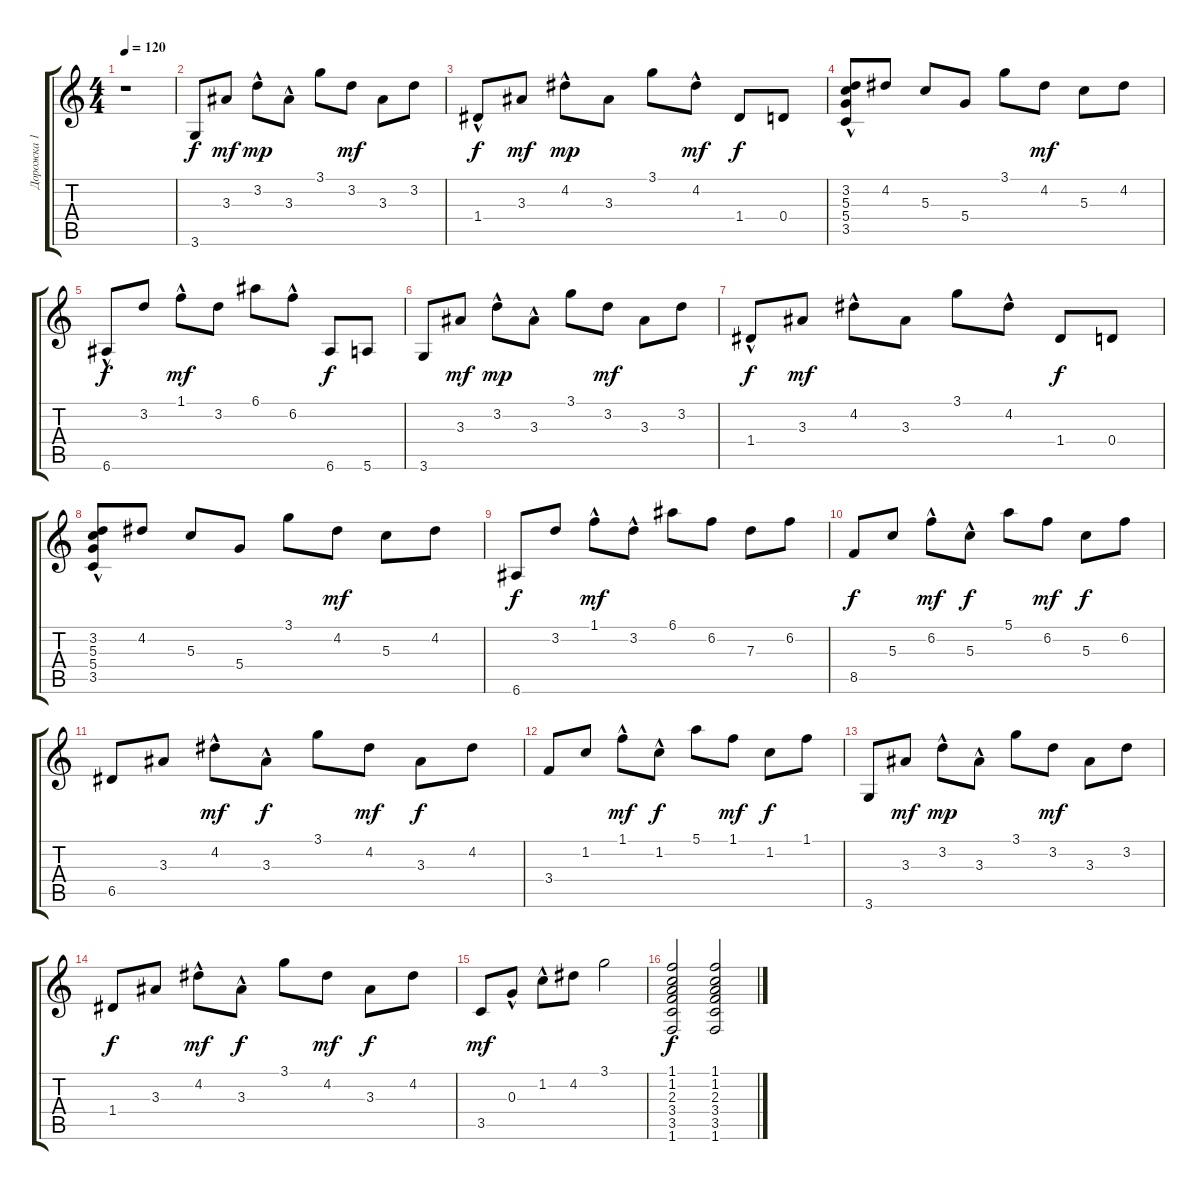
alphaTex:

\track ("Дорожка 1" "Дорожка 1") {instrument acousticguitarsteel}
\staff {score tabs}
\tuning (E4 B3 G3 D3 A2 E2) {hide}
\ts (4 4)
\tempo 120
\clef g2
\ks c
r.1{dy f} |
3.6.8 3.3.8{dy mf} 3.2{hac}.8{dy mp} 3.3{hac}.8 3.1.8 3.2.8{dy mf} 3.3.8 3.2.8 |
1.4{hac}.8{dy f} 3.3.8{dy mf} 4.2{hac}.8{dy mp} 3.3.8 3.1.8 4.2{hac}.8{dy mf} 1.4.8{dy f} 0.4.8 |
(3.2 5.3 5.4{hac} 3.5).8 4.2.8 5.3.8 5.4.8 3.1.8 4.2.8{dy mf} 5.3.8 4.2.8 |
6.6{hac}.8{dy f} 3.2.8 1.1{hac}.8{dy mf} 3.2.8 6.1.8 6.2{hac}.8 6.6.8{dy f} 5.6.8 |
3.6.8 3.3.8{dy mf} 3.2{hac}.8{dy mp} 3.3{hac}.8 3.1.8 3.2.8{dy mf} 3.3.8 3.2.8 |
1.4{hac}.8{dy f} 3.3.8{dy mf} 4.2{hac}.8 3.3.8 3.1.8 4.2{hac}.8 1.4.8{dy f} 0.4.8 |
(3.2 5.3 5.4{hac} 3.5).8 4.2.8 5.3.8 5.4.8 3.1.8 4.2.8{dy mf} 5.3.8 4.2.8 |
6.6.8{dy f} 3.2.8 1.1{hac}.8{dy mf} 3.2{hac}.8 6.1.8 6.2.8 7.3.8 6.2.8 |
8.5.8{dy f} 5.3.8 6.2{hac}.8{dy mf} 5.3{hac}.8{dy f} 5.1.8 6.2.8{dy mf} 5.3.8{dy f} 6.2.8 |
6.5.8 3.3.8 4.2{hac}.8{dy mf} 3.3{hac}.8{dy f} 3.1.8 4.2.8{dy mf} 3.3.8{dy f} 4.2.8 |
3.4.8 1.2.8 1.1{hac}.8{dy mf} 1.2{hac}.8{dy f} 5.1.8 1.1.8{dy mf} 1.2.8{dy f} 1.1.8 |
3.6.8 3.3.8{dy mf} 3.2{hac}.8{dy mp} 3.3{hac}.8 3.1.8 3.2.8{dy mf} 3.3.8 3.2.8 |
1.4.8{dy f} 3.3.8 4.2{hac}.8{dy mf} 3.3{hac}.8{dy f} 3.1.8 4.2.8{dy mf} 3.3.8{dy f} 4.2.8 |
3.5.8{dy mf} 0.3{hac}.8 1.2{hac}.8 4.2.8 3.1.2 |
(1.1 1.2 2.3 3.4 3.5 1.6).2{dy f} (1.1 1.2 2.3 3.4 3.5 1.6).2
